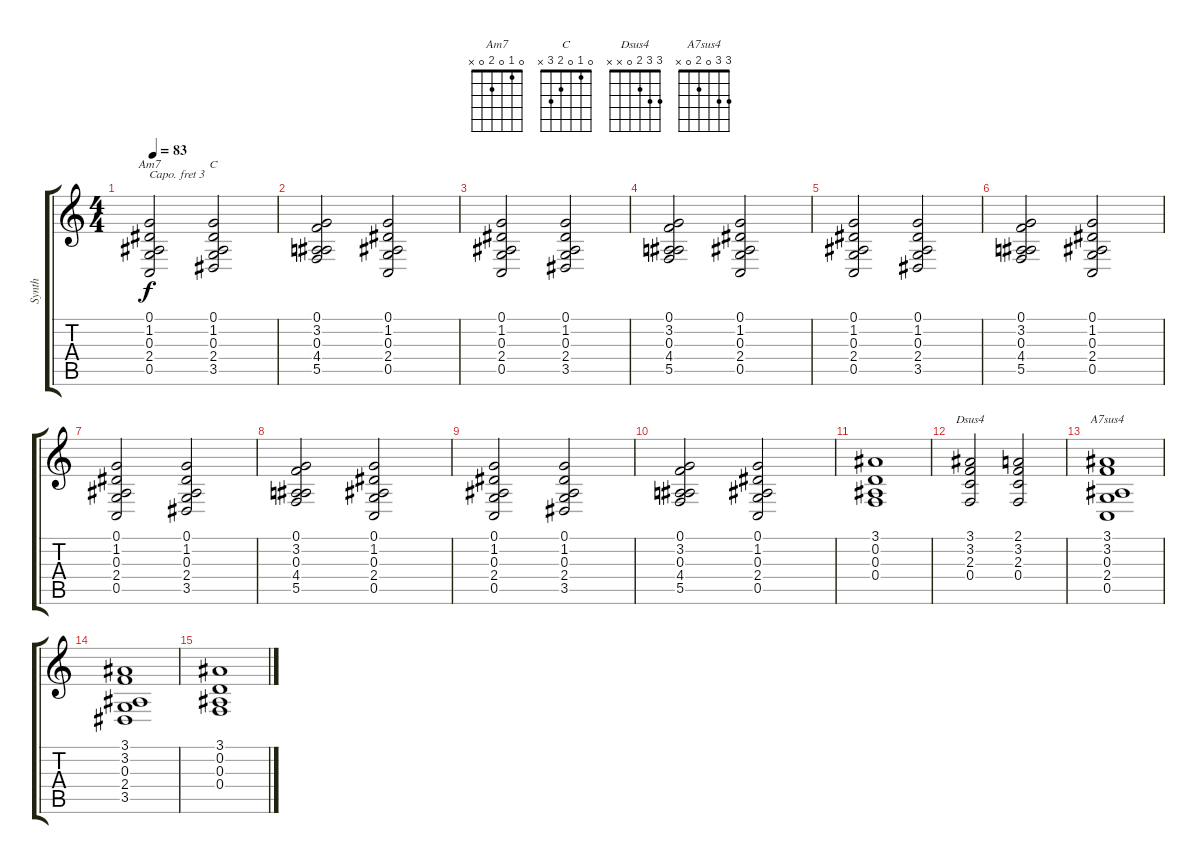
\track ("Synth" "Synth") {instrument choiraahs}
\staff {score tabs}
\capo 3
\tuning (E4 B3 G3 D3 A2 E2) {hide}
\chord ("Am7" 0 1 0 2 0 x)
\chord ("C" 0 1 0 2 3 x)
\chord ("Dsus4" 3 3 2 0 x x)
\chord ("A7sus4" 3 3 0 2 0 x)
\ts (4 4)
\tempo 83
\clef g2
\ks c
(0.1 1.2 0.3 2.4 0.5).2{ch "Am7" dy f} (0.1 1.2 0.3 2.4 3.5).2{ch "C"} |
(0.1 3.2 0.3 4.4 5.5).2 (0.1 1.2 0.3 2.4 0.5).2 |
(0.1 1.2 0.3 2.4 0.5).2 (0.1 1.2 0.3 2.4 3.5).2 |
(0.1 3.2 0.3 4.4 5.5).2 (0.1 1.2 0.3 2.4 0.5).2 |
(0.1 1.2 0.3 2.4 0.5).2 (0.1 1.2 0.3 2.4 3.5).2 |
(0.1 3.2 0.3 4.4 5.5).2 (0.1 1.2 0.3 2.4 0.5).2 |
(0.1 1.2 0.3 2.4 0.5).2 (0.1 1.2 0.3 2.4 3.5).2 |
(0.1 3.2 0.3 4.4 5.5).2 (0.1 1.2 0.3 2.4 0.5).2 |
(0.1 1.2 0.3 2.4 0.5).2 (0.1 1.2 0.3 2.4 3.5).2 |
(0.1 3.2 0.3 4.4 5.5).2 (0.1 1.2 0.3 2.4 0.5).2 |
(3.1 0.2 0.3 0.4).1 |
(3.1 3.2 2.3 0.4).2{ch "Dsus4"} (2.1 3.2 2.3 0.4).2 |
(3.1 3.2 0.3 2.4 0.5).1{ch "A7sus4"} |
(3.1 3.2 0.3 2.4 3.5).1 |
(3.1 0.2 0.3 0.4).1
